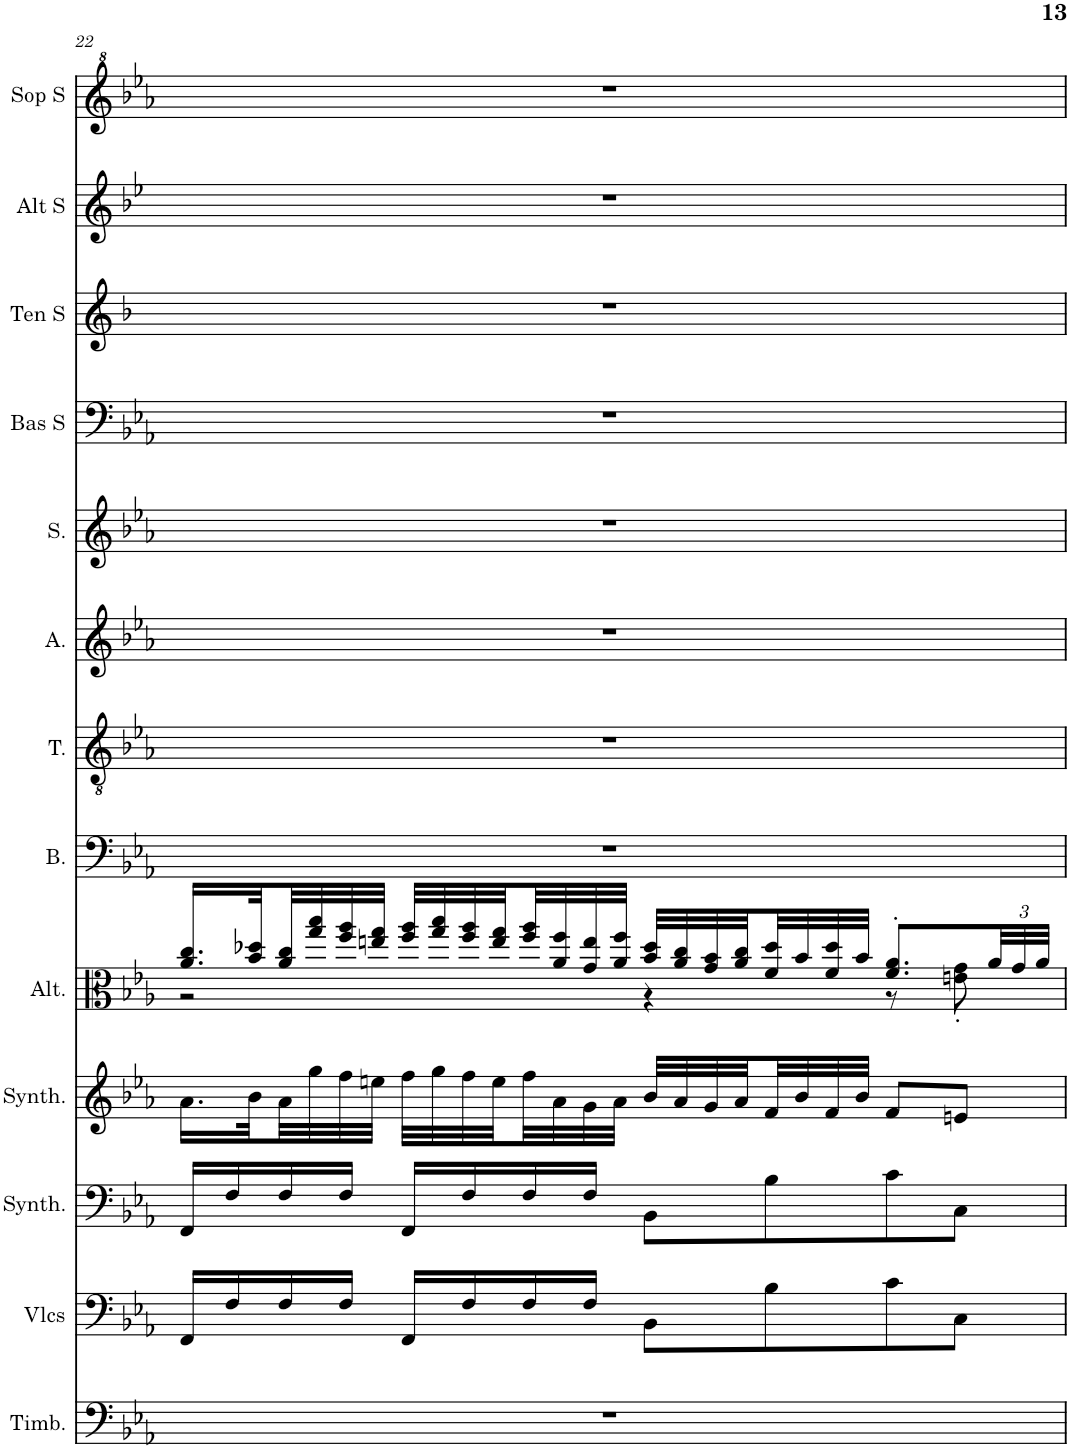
**kern	**kern	**kern	**kern	**kern	**kern	**kern	**kern	**kern	**kern	**kern	**kern	**kern
*part13	*part12	*part11	*part10	*part9	*part8	*part7	*part6	*part5	*part4	*part3	*part2	*part1
*staff13	*staff12	*staff11	*staff10	*staff9	*staff8	*staff7	*staff6	*staff5	*staff4	*staff3	*staff2	*staff1
*I"Timbales, Staff-1	*I"Violoncelles, D'Bass/Strings, etc	*I"Synthétiseur d'instruments à cordes, Synth strings, etc	*I"Synthétiseur d'instruments à cordes, Synth strings 2	*I"Altos, 1st violins	*I"Basse	*I"Ténor	*I"Alto	*I"Soprano	*I"Basse Solo	*I"Tenor Solo	*I"Alto Solo	*I"Soprano Solo
*I'Timb.	*I'Vlcs	*I'Synth.	*I'Synth.	*I'Alt.	*I'B.	*I'T.	*I'A.	*I'S.	*I'Bas S	*I'Ten S	*I'Alt S	*I'Sop S
!!LO:PB:g=z
*clefF4	*clefF4	*clefF4	*clefG2	*clefC3	*clefF4	*clefGv2	*clefG2	*clefG2	*clefF4	*clefG2	*clefG2	*clefG^2
*	*	*	*	*	*	*	*	*	*	*Trd8c14	*Trd4c7	*
*k[b-e-a-]	*k[b-e-a-]	*k[b-e-a-]	*k[b-e-a-]	*k[b-e-a-]	*k[b-e-a-]	*k[b-e-a-]	*k[b-e-a-]	*k[b-e-a-]	*k[b-e-a-]	*k[b-]	*k[b-e-]	*k[b-e-a-]
*M4/4	*M4/4	*M4/4	*M4/4	*M4/4	*M4/4	*M4/4	*M4/4	*M4/4	*M4/4	*M4/4	*M4/4	*M4/4
=22	=22	=22	=22	=22	=22	=22	=22	=22	=22	=22	=22	=22
*	*	*	*	*^	*	*	*	*	*	*	*	*
1r	16FF/LL	16FF/LL	16.a-\LL	16.a-/ 16.cc/LL	2r	1r	1r	1r	1r	1r	1r	1r	1r
.	16F/	16F/	.	.	.	.	.	.	.	.	.	.	.
.	.	.	32b-\L	32b-/ 32dd-X/L	.	.	.	.	.	.	.	.	.
.	16F/	16F/	32a-\	32a-/ 32cc/	.	.	.	.	.	.	.	.	.
.	.	.	32gg\	32gg/ 32bb-/	.	.	.	.	.	.	.	.	.
.	16F/JJ	16F/JJ	32ff\	32ff/ 32aa-/	.	.	.	.	.	.	.	.	.
.	.	.	32een\JJJ	32een/ 32gg/JJJ	.	.	.	.	.	.	.	.	.
.	16FF/LL	16FF/LL	32ff\LLL	32ff/ 32aa-/LLL	.	.	.	.	.	.	.	.	.
.	.	.	32gg\	32gg/ 32bb-/	.	.	.	.	.	.	.	.	.
.	16F/	16F/	32ff\	32ff/ 32aa-/	.	.	.	.	.	.	.	.	.
.	.	.	32ee\	32ee/ 32gg/	.	.	.	.	.	.	.	.	.
.	16F/	16F/	32ff\	32ff/ 32aa-/	.	.	.	.	.	.	.	.	.
.	.	.	32a-\	32a-/ 32ff/	.	.	.	.	.	.	.	.	.
.	16F/JJ	16F/JJ	32g\	32g/ 32ee/	.	.	.	.	.	.	.	.	.
.	.	.	32a-\JJJ	32a-/ 32ff/JJJ	.	.	.	.	.	.	.	.	.
.	8BB-\L	8BB-\L	32b-/LLL	32b-/ 32dd-/LLL	4r	.	.	.	.	.	.	.	.
.	.	.	32a-/	32a-/ 32cc/	.	.	.	.	.	.	.	.	.
.	.	.	32g/	32g/ 32b-/	.	.	.	.	.	.	.	.	.
.	.	.	32a-/	32a-/ 32cc/	.	.	.	.	.	.	.	.	.
.	8B-\	8B-\	32f/	32f/ 32dd-/	.	.	.	.	.	.	.	.	.
.	.	.	32b-/	32b-/	.	.	.	.	.	.	.	.	.
.	.	.	32f/	32f/ 32dd-/	.	.	.	.	.	.	.	.	.
.	.	.	32b-/JJJ	32b-/JJJ	.	.	.	.	.	.	.	.	.
.	8c\	8c\	8f/L	8.f/' 8.a-/'L	8r	.	.	.	.	.	.	.	.
.	8C\J	8C\J	8en/J	.	8en\' 8g\'	.	.	.	.	.	.	.	.
*	*	*	*	*Xbrackettup	*	*	*	*	*	*	*	*	*
.	.	.	.	48a-/LL	.	.	.	.	.	.	.	.	.
.	.	.	.	48g/	.	.	.	.	.	.	.	.	.
.	.	.	.	48a-/JJJ	.	.	.	.	.	.	.	.	.
*	*	*	*	*v	*v	*	*	*	*	*	*	*	*
=	=	=	=	=	=	=	=	=	=	=	=	=
*-	*-	*-	*-	*-	*-	*-	*-	*-	*-	*-	*-	*-
